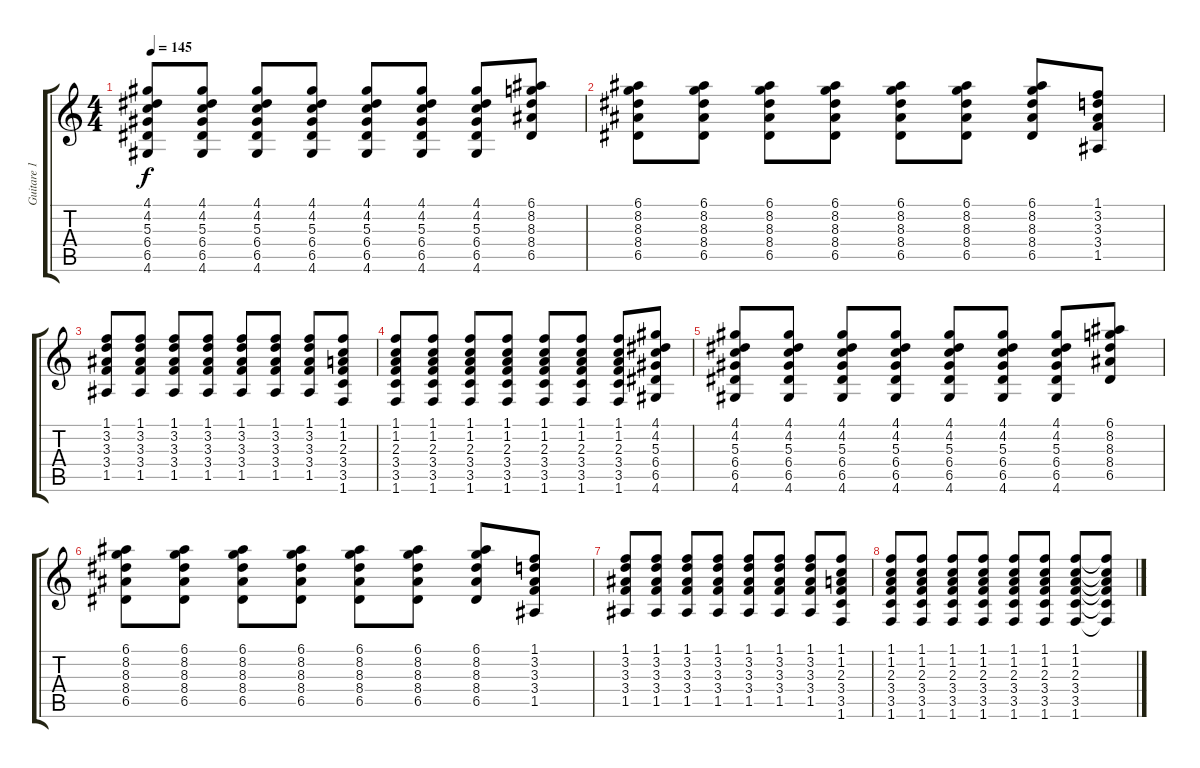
\track ("Guitare 1" "Guitare 1") {instrument overdrivenguitar}
\staff {score tabs}
\tuning (E4 B3 G3 D3 A2 E2) {hide}
\ts (4 4)
\tempo 145
\clef g2
\ks c
(4.1 4.2 5.3 6.4 6.5 4.6).8{dy f} (4.1 4.2 5.3 6.4 6.5 4.6).8 (4.1 4.2 5.3 6.4 6.5 4.6).8 (4.1 4.2 5.3 6.4 6.5 4.6).8 (4.1 4.2 5.3 6.4 6.5 4.6).8 (4.1 4.2 5.3 6.4 6.5 4.6).8 (4.1 4.2 5.3 6.4 6.5 4.6).8 (6.1 8.2 8.3 8.4 6.5).8 |
(6.1 8.2 8.3 8.4 6.5).8 (6.1 8.2 8.3 8.4 6.5).8 (6.1 8.2 8.3 8.4 6.5).8 (6.1 8.2 8.3 8.4 6.5).8 (6.1 8.2 8.3 8.4 6.5).8 (6.1 8.2 8.3 8.4 6.5).8 (6.1 8.2 8.3 8.4 6.5).8 (1.1 3.2 3.3 3.4 1.5).8 |
(1.1 3.2 3.3 3.4 1.5).8 (1.1 3.2 3.3 3.4 1.5).8 (1.1 3.2 3.3 3.4 1.5).8 (1.1 3.2 3.3 3.4 1.5).8 (1.1 3.2 3.3 3.4 1.5).8 (1.1 3.2 3.3 3.4 1.5).8 (1.1 3.2 3.3 3.4 1.5).8 (1.1 1.2 2.3 3.4 3.5 1.6).8 |
(1.1 1.2 2.3 3.4 3.5 1.6).8 (1.1 1.2 2.3 3.4 3.5 1.6).8 (1.1 1.2 2.3 3.4 3.5 1.6).8 (1.1 1.2 2.3 3.4 3.5 1.6).8 (1.1 1.2 2.3 3.4 3.5 1.6).8 (1.1 1.2 2.3 3.4 3.5 1.6).8 (1.1 1.2 2.3 3.4 3.5 1.6).8 (4.1 4.2 5.3 6.4 6.5 4.6).8 |
(4.1 4.2 5.3 6.4 6.5 4.6).8 (4.1 4.2 5.3 6.4 6.5 4.6).8 (4.1 4.2 5.3 6.4 6.5 4.6).8 (4.1 4.2 5.3 6.4 6.5 4.6).8 (4.1 4.2 5.3 6.4 6.5 4.6).8 (4.1 4.2 5.3 6.4 6.5 4.6).8 (4.1 4.2 5.3 6.4 6.5 4.6).8 (6.1 8.2 8.3 8.4 6.5).8 |
(6.1 8.2 8.3 8.4 6.5).8 (6.1 8.2 8.3 8.4 6.5).8 (6.1 8.2 8.3 8.4 6.5).8 (6.1 8.2 8.3 8.4 6.5).8 (6.1 8.2 8.3 8.4 6.5).8 (6.1 8.2 8.3 8.4 6.5).8 (6.1 8.2 8.3 8.4 6.5).8 (1.1 3.2 3.3 3.4 1.5).8 |
(1.1 3.2 3.3 3.4 1.5).8 (1.1 3.2 3.3 3.4 1.5).8 (1.1 3.2 3.3 3.4 1.5).8 (1.1 3.2 3.3 3.4 1.5).8 (1.1 3.2 3.3 3.4 1.5).8 (1.1 3.2 3.3 3.4 1.5).8 (1.1 3.2 3.3 3.4 1.5).8 (1.1 1.2 2.3 3.4 3.5 1.6).8 |
(1.1 1.2 2.3 3.4 3.5 1.6).8 (1.1 1.2 2.3 3.4 3.5 1.6).8 (1.1 1.2 2.3 3.4 3.5 1.6).8 (1.1 1.2 2.3 3.4 3.5 1.6).8 (1.1 1.2 2.3 3.4 3.5 1.6).8 (1.1 1.2 2.3 3.4 3.5 1.6).8 (1.1 1.2 2.3 3.4 3.5 1.6).8 (1.1{t} 1.2{t} 2.3{t} 3.4{t} 3.5{t} 1.6{t}).8
